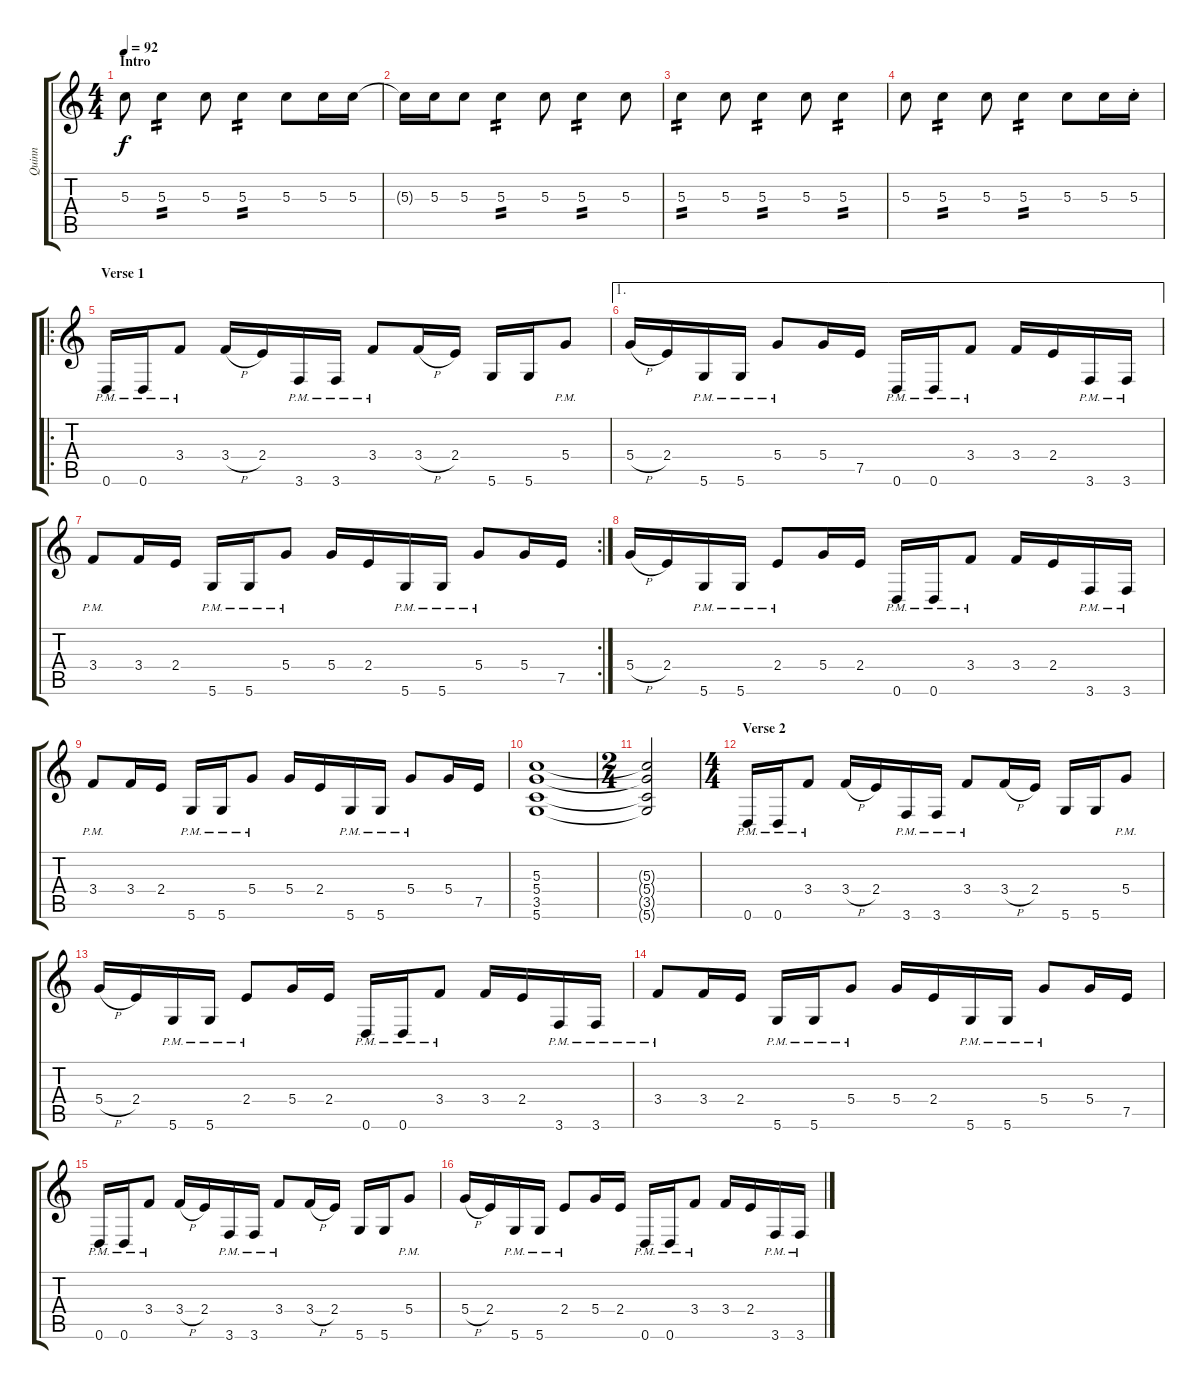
\track ("Quinn " "Quinn ") {instrument overdrivenguitar}
\staff {score tabs}
\tuning (E4 B3 G3 D3 A2 D2) {hide}
\ts (4 4)
\section ("" "Intro")
\tempo 92
\clef g2
\ks c
5.3.8{dy f instrument overdrivenguitar} 5.3.4{tp 2} 5.3.8 5.3.4{tp 2} 5.3.8 5.3.16 5.3.16 |
5.3{t}.16 5.3.16 5.3.8 5.3.4{tp 2} 5.3.8 5.3.4{tp 2} 5.3.8 |
5.3.4{tp 2} 5.3.8 5.3.4{tp 2} 5.3.8 5.3.4{tp 2} |
5.3.8 5.3.4{tp 2} 5.3.8 5.3.4{tp 2} 5.3.8 5.3.16 5.3{st}.16 |
\ro
\section ("" "Verse 1")
0.6{pm}.16 0.6{pm}.16 3.4{pm}.8 3.4{h}.16 2.4.16 3.6{pm}.16 3.6{pm}.16 3.4{pm}.8 3.4{h}.16 2.4.16 5.6.16 5.6.16 5.4{pm}.8 |
\ae 1
5.4{h}.16 2.4.16 5.6{pm}.16 5.6{pm}.16 5.4{pm}.8 5.4.16 7.5.16 0.6{pm}.16 0.6{pm}.16 3.4{pm}.8 3.4.16 2.4.16 3.6{pm}.16 3.6{pm}.16 |
\rc 2
3.4{pm}.8 3.4.16 2.4.16 5.6{pm}.16 5.6{pm}.16 5.4{pm}.8 5.4.16 2.4.16 5.6{pm}.16 5.6{pm}.16 5.4{pm}.8 5.4.16 7.5.16 |
5.4{h}.16 2.4.16 5.6{pm}.16 5.6{pm}.16 2.4{pm}.8 5.4.16 2.4.16 0.6{pm}.16 0.6{pm}.16 3.4{pm}.8 3.4.16 2.4.16 3.6{pm}.16 3.6{pm}.16 |
3.4{pm}.8 3.4.16 2.4.16 5.6{pm}.16 5.6{pm}.16 5.4{pm}.8 5.4.16 2.4.16 5.6{pm}.16 5.6{pm}.16 5.4{pm}.8 5.4.16 7.5.16 |
(5.3 5.4 3.5 5.6).1{volume 13 balance 8} |
\ts (2 4)
(5.3{t} 5.4{t} 3.5{t} 5.6{t}).2 |
\ts (4 4)
\section ("" "Verse 2")
0.6{pm}.16{volume 14 balance 14} 0.6{pm}.16 3.4{pm}.8 3.4{h}.16 2.4.16 3.6{pm}.16 3.6{pm}.16 3.4{pm}.8 3.4{h}.16 2.4.16 5.6.16 5.6.16 5.4{pm}.8 |
5.4{h}.16 2.4.16 5.6{pm}.16 5.6{pm}.16 2.4{pm}.8 5.4.16 2.4.16 0.6{pm}.16 0.6{pm}.16 3.4{pm}.8 3.4.16 2.4.16 3.6{pm}.16 3.6{pm}.16 |
3.4{pm}.8 3.4.16 2.4.16 5.6{pm}.16 5.6{pm}.16 5.4{pm}.8 5.4.16 2.4.16 5.6{pm}.16 5.6{pm}.16 5.4{pm}.8 5.4.16 7.5.16 |
0.6{pm}.16 0.6{pm}.16 3.4{pm}.8 3.4{h}.16 2.4.16 3.6{pm}.16 3.6{pm}.16 3.4{pm}.8 3.4{h}.16 2.4.16 5.6.16 5.6.16 5.4{pm}.8 |
5.4{h}.16 2.4.16 5.6{pm}.16 5.6{pm}.16 2.4{pm}.8 5.4.16 2.4.16 0.6{pm}.16 0.6{pm}.16 3.4{pm}.8 3.4.16 2.4.16 3.6{pm}.16 3.6{pm}.16
